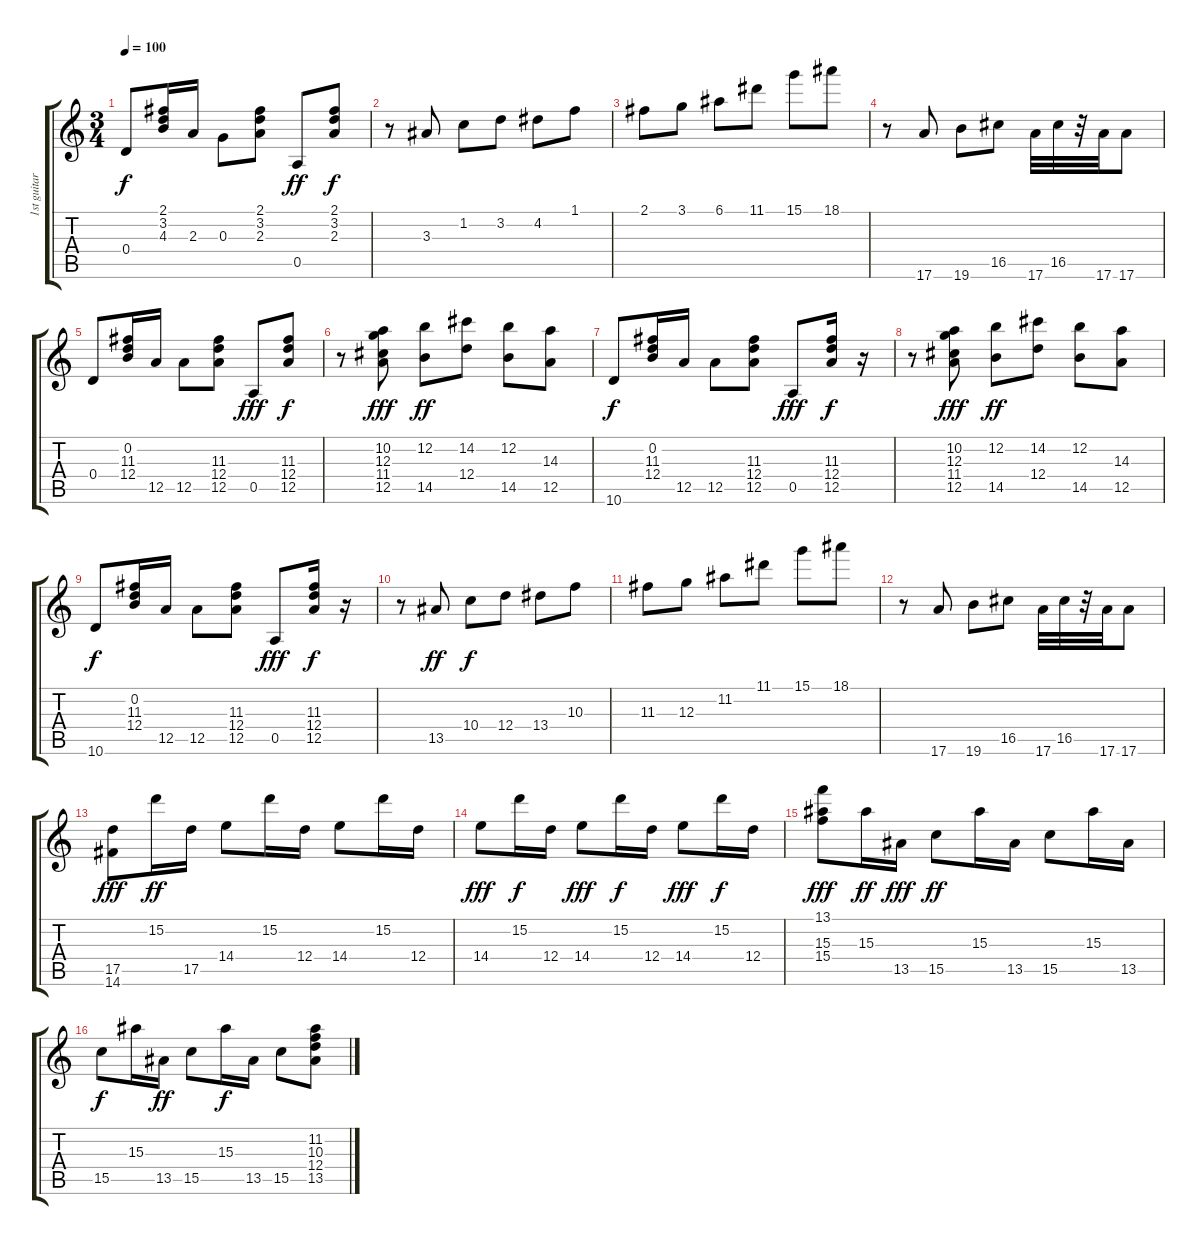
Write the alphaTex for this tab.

\track ("1st guitar" "1st guitar") {instrument acousticguitarnylon}
\staff {score tabs}
\tuning (E4 B3 G3 D3 A2 E2) {hide}
\ts (3 4)
\tempo 100
\clef g2
\ks c
0.4.8{dy f} (2.1 3.2 4.3).16 2.3.16 0.3.8 (2.1 3.2 2.3).8 0.5.8{dy ff} (2.1 3.2 2.3).8{dy f} |
r.8 3.3.8 1.2.8 3.2.8 4.2.8 1.1.8 |
2.1.8 3.1.8 6.1.8 11.1.8 15.1.8 18.1.8 |
r.8 17.6.8 19.6.8 16.5.8 17.6.32 16.5.32 r.32 17.6.32 17.6.8 |
0.4.8 (0.2 11.3 12.4).16 12.5.16 12.5.8 (11.3 12.4 12.5).8 0.5.8{dy fff} (11.3 12.4 12.5).8{dy f} |
r.8 (10.2 12.3 11.4 12.5).8{dy fff} (12.2 14.5).8{dy ff} (14.2 12.4).8 (12.2 14.5).8 (14.3 12.5).8 |
10.6.8{dy f} (0.2 11.3 12.4).16 12.5.16 12.5.8 (11.3 12.4 12.5).8 0.5.8{dy fff} (11.3 12.4 12.5).16{dy f} r.16 |
r.8 (10.2 12.3 11.4 12.5).8{dy fff} (12.2 14.5).8{dy ff} (14.2 12.4).8 (12.2 14.5).8 (14.3 12.5).8 |
10.6.8{dy f} (0.2 11.3 12.4).16 12.5.16 12.5.8 (11.3 12.4 12.5).8 0.5.8{dy fff} (11.3 12.4 12.5).16{dy f} r.16 |
r.8 13.5.8{dy ff} 10.4.8{dy f} 12.4.8 13.4.8 10.3.8 |
11.3.8 12.3.8 11.2.8 11.1.8 15.1.8 18.1.8 |
r.8 17.6.8 19.6.8 16.5.8 17.6.32 16.5.32 r.32 17.6.32 17.6.8 |
(17.5 14.6).8{dy fff} 15.2.16{dy ff} 17.5.16 14.4.8 15.2.16 12.4.16 14.4.8 15.2.16 12.4.16 |
14.4.8{dy fff} 15.2.16{dy f} 12.4.16 14.4.8{dy fff} 15.2.16{dy f} 12.4.16 14.4.8{dy fff} 15.2.16{dy f} 12.4.16 |
(13.1 15.3 15.4).8{dy fff} 15.3.16{dy ff} 13.5.16{dy fff} 15.5.8{dy ff} 15.3.16 13.5.16 15.5.8 15.3.16 13.5.16 |
15.5.8{dy f} 15.3.16 13.5.16{dy ff} 15.5.8 15.3.16{dy f} 13.5.16 15.5.8 (11.2 10.3 12.4 13.5).8
